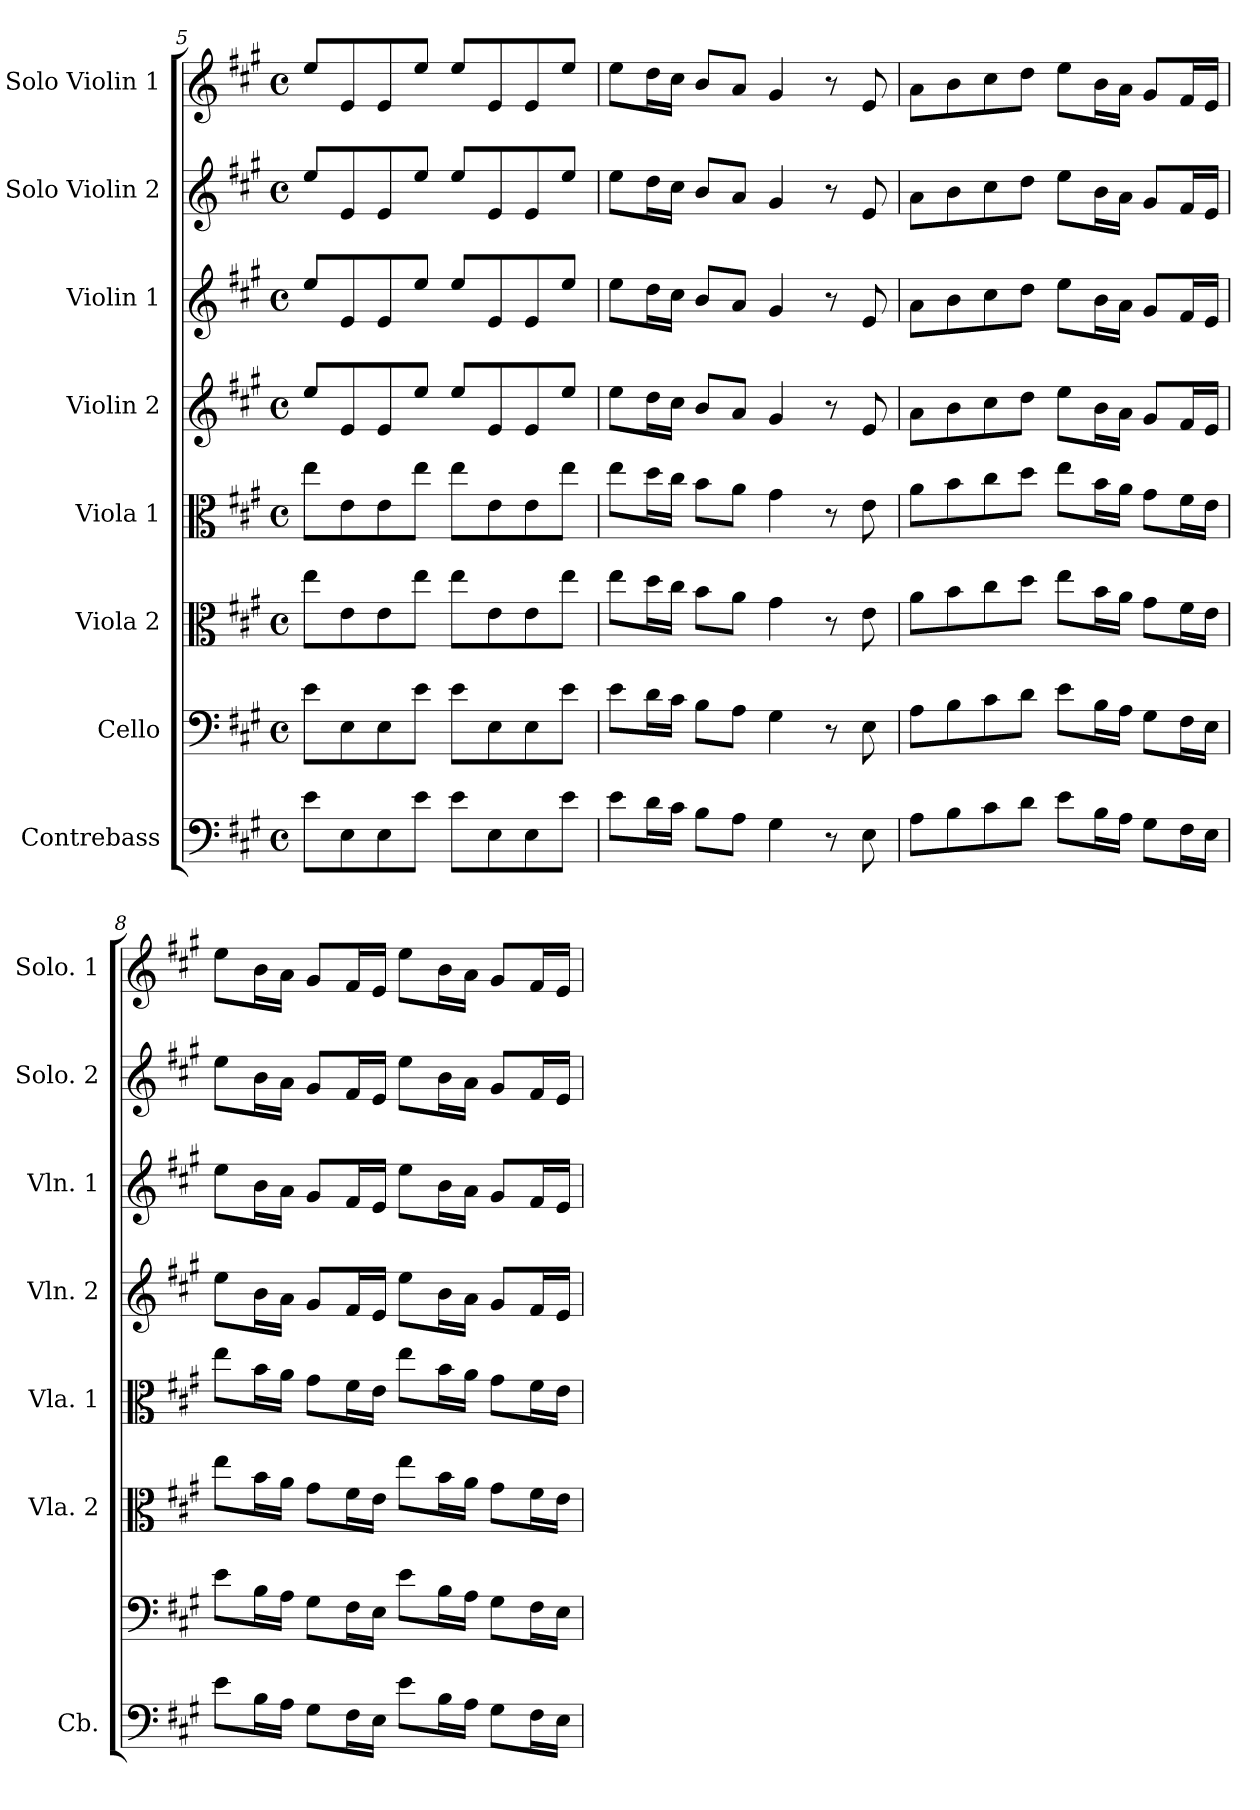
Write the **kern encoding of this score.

**kern	**kern	**kern	**kern	**kern	**kern	**kern	**kern
*part8	*part7	*part6	*part5	*part4	*part3	*part2	*part1
*staff8	*staff7	*staff6	*staff5	*staff4	*staff3	*staff2	*staff1
*I"Contrebass	*I"Cello	*I"Viola 2	*I"Viola 1	*I"Violin 2	*I"Violin 1	*I"Solo Violin 2	*I"Solo Violin 1
*I'Cb.	*	*I'Vla. 2	*I'Vla. 1	*I'Vln. 2	*I'Vln. 1	*I'Solo. 2	*I'Solo. 1
!!LO:PB:g=z
*clefF4	*clefF4	*clefC3	*clefC3	*clefG2	*clefG2	*clefG2	*clefG2
*ITrd7c12	*	*	*	*	*	*	*
*k[f#c#g#]	*k[f#c#g#]	*k[f#c#g#]	*k[f#c#g#]	*k[f#c#g#]	*k[f#c#g#]	*k[f#c#g#]	*k[f#c#g#]
*M4/4	*M4/4	*M4/4	*M4/4	*M4/4	*M4/4	*M4/4	*M4/4
*met(c)	*met(c)	*met(c)	*met(c)	*met(c)	*met(c)	*met(c)	*met(c)
=5	=5	=5	=5	=5	=5	=5	=5
8E\L	8e\L	8ee\L	8ee\L	8ee/L	8ee/L	8ee/L	8ee/L
8EE\	8E\	8e\	8e\	8e/	8e/	8e/	8e/
8EE\	8E\	8e\	8e\	8e/	8e/	8e/	8e/
8E\J	8e\J	8ee\J	8ee\J	8ee/J	8ee/J	8ee/J	8ee/J
8E\L	8e\L	8ee\L	8ee\L	8ee/L	8ee/L	8ee/L	8ee/L
8EE\	8E\	8e\	8e\	8e/	8e/	8e/	8e/
8EE\	8E\	8e\	8e\	8e/	8e/	8e/	8e/
8E\J	8e\J	8ee\J	8ee\J	8ee/J	8ee/J	8ee/J	8ee/J
=6	=6	=6	=6	=6	=6	=6	=6
8E\L	8e\L	8ee\L	8ee\L	8ee\L	8ee\L	8ee\L	8ee\L
16D\L	16d\L	16dd\L	16dd\L	16dd\L	16dd\L	16dd\L	16dd\L
16C#\JJ	16c#\JJ	16cc#\JJ	16cc#\JJ	16cc#\JJ	16cc#\JJ	16cc#\JJ	16cc#\JJ
8BB\L	8B\L	8b\L	8b\L	8b/L	8b/L	8b/L	8b/L
8AA\J	8A\J	8a\J	8a\J	8a/J	8a/J	8a/J	8a/J
4GG#\	4G#\	4g#\	4g#\	4g#/	4g#/	4g#/	4g#/
8r	8r	8r	8r	8r	8r	8r	8r
8EE\	8E\	8e\	8e\	8e/	8e/	8e/	8e/
=7	=7	=7	=7	=7	=7	=7	=7
8AA\L	8A\L	8a\L	8a\L	8a\L	8a\L	8a\L	8a\L
8BB\	8B\	8b\	8b\	8b\	8b\	8b\	8b\
8C#\	8c#\	8cc#\	8cc#\	8cc#\	8cc#\	8cc#\	8cc#\
8D\J	8d\J	8dd\J	8dd\J	8dd\J	8dd\J	8dd\J	8dd\J
8E\L	8e\L	8ee\L	8ee\L	8ee\L	8ee\L	8ee\L	8ee\L
16BB\L	16B\L	16b\L	16b\L	16b\L	16b\L	16b\L	16b\L
16AA\JJ	16A\JJ	16a\JJ	16a\JJ	16a\JJ	16a\JJ	16a\JJ	16a\JJ
8GG#\L	8G#\L	8g#\L	8g#\L	8g#/L	8g#/L	8g#/L	8g#/L
16FF#\L	16F#\L	16f#\L	16f#\L	16f#/L	16f#/L	16f#/L	16f#/L
16EE\JJ	16E\JJ	16e\JJ	16e\JJ	16e/JJ	16e/JJ	16e/JJ	16e/JJ
!!LO:PB:g=z
=8	=8	=8	=8	=8	=8	=8	=8
8E\L	8e\L	8ee\L	8ee\L	8ee\L	8ee\L	8ee\L	8ee\L
16BB\L	16B\L	16b\L	16b\L	16b\L	16b\L	16b\L	16b\L
16AA\JJ	16A\JJ	16a\JJ	16a\JJ	16a\JJ	16a\JJ	16a\JJ	16a\JJ
8GG#\L	8G#\L	8g#\L	8g#\L	8g#/L	8g#/L	8g#/L	8g#/L
16FF#\L	16F#\L	16f#\L	16f#\L	16f#/L	16f#/L	16f#/L	16f#/L
16EE\JJ	16E\JJ	16e\JJ	16e\JJ	16e/JJ	16e/JJ	16e/JJ	16e/JJ
8E\L	8e\L	8ee\L	8ee\L	8ee\L	8ee\L	8ee\L	8ee\L
16BB\L	16B\L	16b\L	16b\L	16b\L	16b\L	16b\L	16b\L
16AA\JJ	16A\JJ	16a\JJ	16a\JJ	16a\JJ	16a\JJ	16a\JJ	16a\JJ
8GG#\L	8G#\L	8g#\L	8g#\L	8g#/L	8g#/L	8g#/L	8g#/L
16FF#\L	16F#\L	16f#\L	16f#\L	16f#/L	16f#/L	16f#/L	16f#/L
16EE\JJ	16E\JJ	16e\JJ	16e\JJ	16e/JJ	16e/JJ	16e/JJ	16e/JJ
=	=	=	=	=	=	=	=
*-	*-	*-	*-	*-	*-	*-	*-
